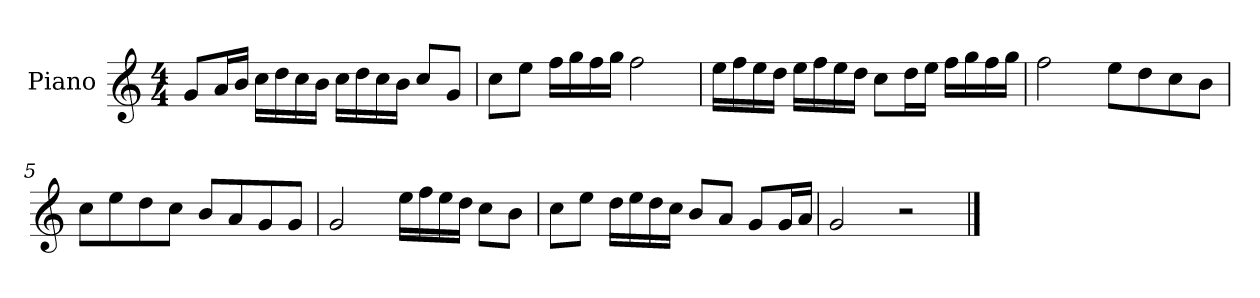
**kern
*part1
*staff1
*I"Piano
*I'P-no
*clefG2
*k[]
*M4/4
*MM90
=1
8g/L
16a/L
16b/JJ
16cc\LL
16dd\
16cc\
16b\JJ
16cc\LL
16dd\
16cc\
16b\JJ
8cc/L
8g/J
=2
8cc\L
8ee\J
16ff\LL
16gg\
16ff\
16gg\JJ
2ff\
=3
16ee\LL
16ff\
16ee\
16dd\JJ
16ee\LL
16ff\
16ee\
16dd\JJ
8cc\L
16dd\L
16ee\JJ
16ff\LL
16gg\
16ff\
16gg\JJ
=4
2ff\
8ee\L
8dd\
8cc\
8b\J
!!LO:LB:g=z
=5
8cc\L
8ee\
8dd\
8cc\J
8b/L
8a/
8g/
8g/J
=6
2g/
16ee\LL
16ff\
16ee\
16dd\JJ
8cc\L
8b\J
=7
8cc\L
8ee\J
16dd\LL
16ee\
16dd\
16cc\JJ
8b/L
8a/J
8g/L
16g/L
16a/JJ
=8
2g/
2r
==
*-
